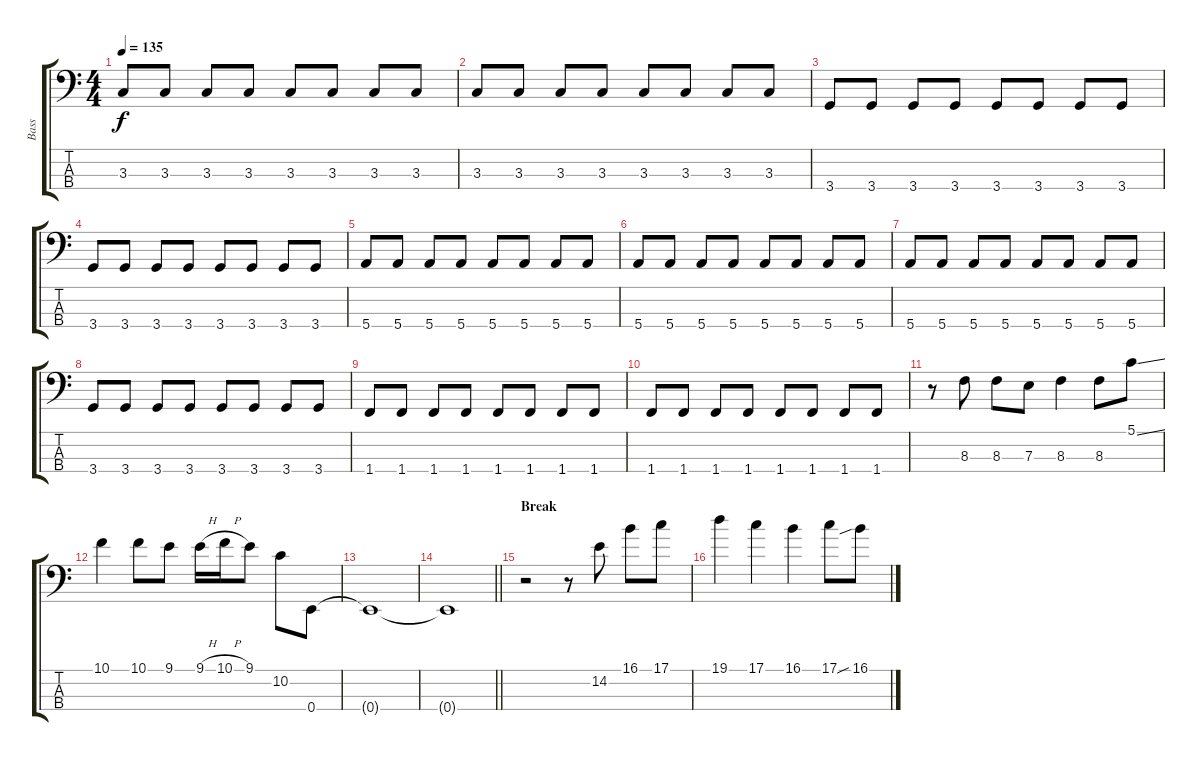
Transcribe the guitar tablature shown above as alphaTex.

\track ("Bass" "Bass") {instrument electricbassfinger}
\staff {score tabs}
\tuning (G2 D2 A1 E1) {hide}
\ts (4 4)
\tempo 135
\clef f4
\ks c
3.3.8{dy f} 3.3.8 3.3.8 3.3.8 3.3.8 3.3.8 3.3.8 3.3.8 |
3.3.8 3.3.8 3.3.8 3.3.8 3.3.8 3.3.8 3.3.8 3.3.8 |
3.4.8 3.4.8 3.4.8 3.4.8 3.4.8 3.4.8 3.4.8 3.4.8 |
3.4.8 3.4.8 3.4.8 3.4.8 3.4.8 3.4.8 3.4.8 3.4.8 |
5.4.8 5.4.8 5.4.8 5.4.8 5.4.8 5.4.8 5.4.8 5.4.8 |
5.4.8 5.4.8 5.4.8 5.4.8 5.4.8 5.4.8 5.4.8 5.4.8 |
5.4.8 5.4.8 5.4.8 5.4.8 5.4.8 5.4.8 5.4.8 5.4.8 |
3.4.8 3.4.8 3.4.8 3.4.8 3.4.8 3.4.8 3.4.8 3.4.8 |
1.4.8 1.4.8 1.4.8 1.4.8 1.4.8 1.4.8 1.4.8 1.4.8 |
1.4.8 1.4.8 1.4.8 1.4.8 1.4.8 1.4.8 1.4.8 1.4.8 |
r.8{instrument electricbassfinger} 8.3.8 8.3.8 7.3.8 8.3.4 8.3.8 5.1{ss}.8 |
10.1.4 10.1.8 9.1.8 9.1{h}.16 10.1{h}.16 9.1.8 10.2.8 0.4.8 |
0.4{t}.1 |
\barLineRight lightlight
0.4{t}.1 |
\section ("" "Break")
r.2 r.8 14.2.8 16.1.8 17.1.8 |
19.1.4 17.1.4 16.1.4 17.1.8 16.1{sib}.8
